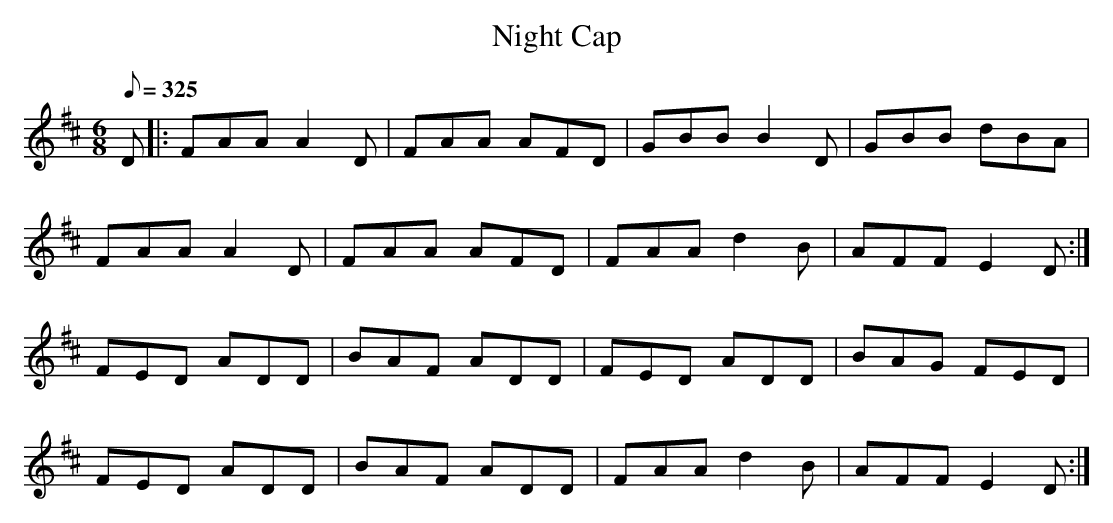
X:1
T: Night Cap
M: 6/8
L: 1/8
Q: 325
K: D
D |: FAA A2 D | FAA AFD | GBB B2 D | GBB dBA |
FAA A2 D | FAA AFD | FAA d2 B | AFF E2 D :|
FED ADD | BAF ADD | FED ADD | BAG FED |
FED ADD | BAF ADD | FAA d2 B | AFF E2 D :|
